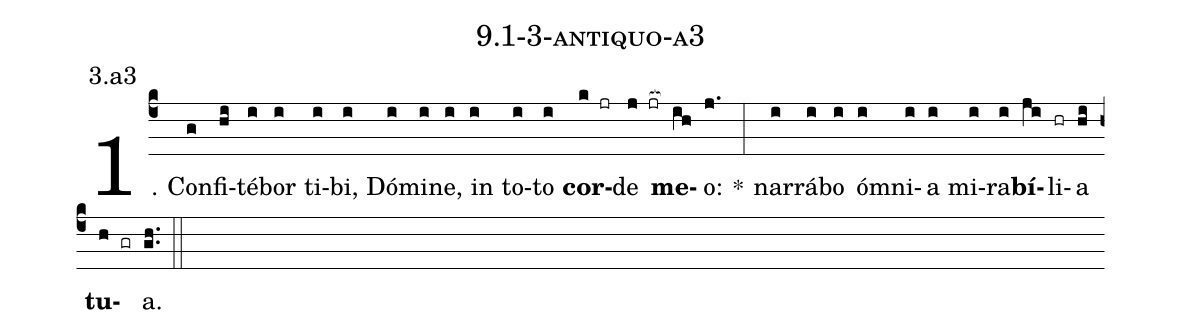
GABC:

name: 9.1-3-antiquo-a3;
annotation: 3.a3;
%%
(c4)1. Con(g)fi(hi)té(i)bor(i) ti(i)bi,(i) Dó(i)mi(i)ne,(i) in(i) to(i)to(i) <b>cor</b>(k jr)de(j jr[ocb:1{]) <b>me</b>(ih[ocb:0}])o:(j.) *(:) nar(i)rá(i)bo(i) óm(i)ni(i)a(i) mi(i)ra(i)<b>bí</b>(ji)li(hr)a(hi) <b>tu</b>(h gr)a.(gh..) (::)
